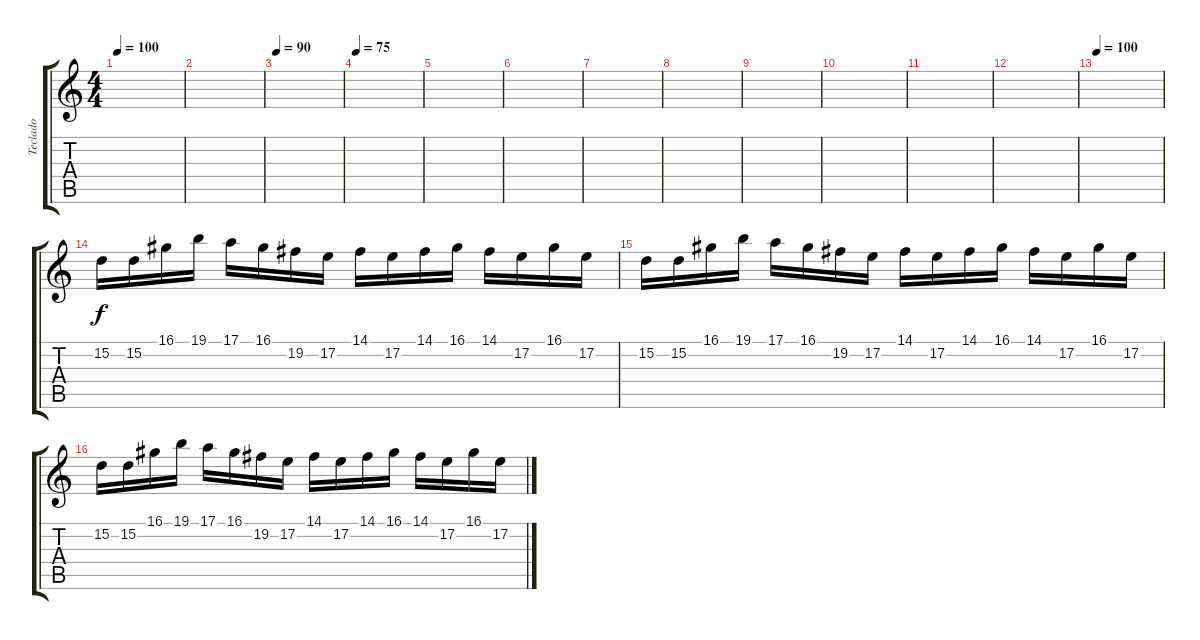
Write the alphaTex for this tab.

\track ("Teclado" "Teclado") {instrument fx1rain}
\staff {score tabs}
\tuning (E4 B3 G3 D3 A2 E2) {hide}
\ts (4 4)
\tempo 100
\clef g2
\ks c
|
|
\tempo 90
|
\tempo 75
|
|
|
|
|
|
|
|
|
\tempo 100
|
15.2.16{instrument drawbarorgan} 15.2.16 16.1.16 19.1.16 17.1.16 16.1.16 19.2.16 17.2.16 14.1.16 17.2.16 14.1.16 16.1.16 14.1.16 17.2.16 16.1.16 17.2.16 |
15.2.16 15.2.16 16.1.16 19.1.16 17.1.16 16.1.16 19.2.16 17.2.16 14.1.16 17.2.16 14.1.16 16.1.16 14.1.16 17.2.16 16.1.16 17.2.16 |
15.2.16 15.2.16 16.1.16 19.1.16 17.1.16 16.1.16 19.2.16 17.2.16 14.1.16 17.2.16 14.1.16 16.1.16 14.1.16 17.2.16 16.1.16 17.2.16
